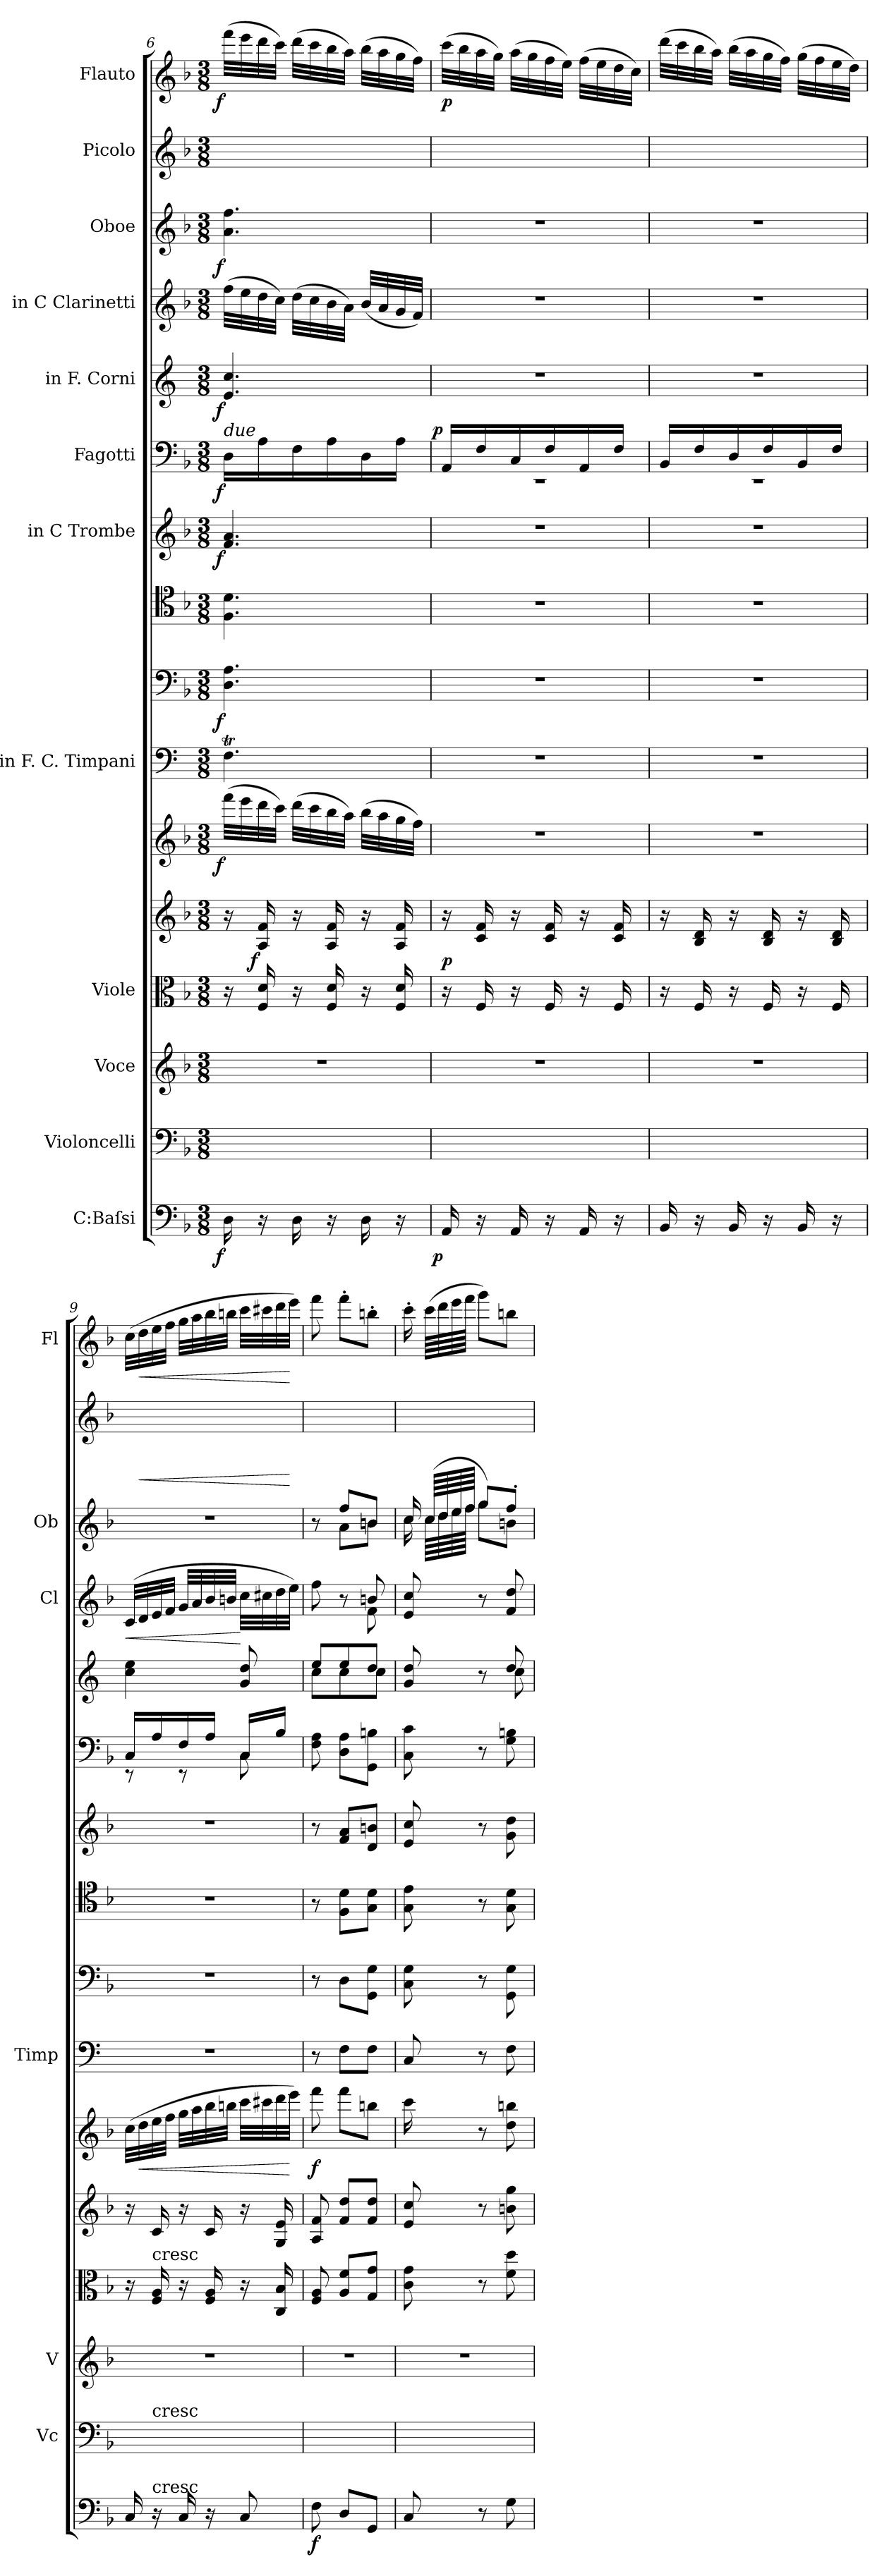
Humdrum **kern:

**kern	**dynam	**kern	**kern	**kern	**kern	**dynam	**kern	**dynam	**kern	**kern	**dynam	**kern	**kern	**dynam	**kern	**dynam	**kern	**dynam	**kern	**dynam	**kern	**dynam	**kern	**dynam	**kern	**dynam
*part16	*part16	*part15	*part14	*part13	*part12	*part12	*part11	*part11	*part10	*part9	*part9	*part8	*part7	*part7	*part6	*part6	*part5	*part5	*part4	*part4	*part3	*part3	*part2	*part2	*part1	*part1
*staff16	*staff16	*staff15	*staff14	*staff13	*staff12	*staff12	*staff11	*staff11	*staff10	*staff9	*staff9	*staff8	*staff7	*staff7	*staff6	*staff6	*staff5	*staff5	*staff4	*staff4	*staff3	*staff3	*staff2	*staff2	*staff1	*staff1
*I"C:Baſsi	*	*I"Violoncelli	*I"Voce	*I"Viole	*	*	*	*	*I"in F. C. Timpani	*	*	*	*I"in C Trombe	*	*I"Fagotti	*	*I"in F. Corni	*	*I"in C Clarinetti	*	*I"Oboe	*	*I"Picolo	*	*I"Flauto	*
*	*	*I'Vc	*I'V	*	*	*	*	*	*I'Timp	*	*	*	*	*	*	*	*	*	*I'Cl	*	*I'Ob	*	*	*	*I'Fl	*
*clefF4	*	*clefF4	*clefG2	*clefC3	*clefG2	*	*clefG2	*	*clefF4	*clefF4	*	*clefC4	*clefG2	*	*clefF4	*	*clefG2	*	*clefG2	*	*clefG2	*	*clefG2	*	*clefG2	*
*	*	*	*	*	*	*	*	*	*	*	*	*	*	*	*	*	*ITrd4c7	*	*	*	*	*	*ITrd-7c-12	*	*	*
*k[b-]	*	*k[b-]	*k[b-]	*k[b-]	*k[b-]	*	*k[b-]	*	*k[]	*k[b-]	*	*k[b-]	*k[b-]	*	*k[b-]	*	*k[b-]	*	*k[b-]	*	*k[b-]	*	*k[b-]	*	*k[b-]	*
*M3/8	*	*M3/8	*M3/8	*M3/8	*M3/8	*	*M3/8	*	*M3/8	*M3/8	*	*M3/8	*M3/8	*	*M3/8	*	*M3/8	*	*M3/8	*	*M3/8	*	*M3/8	*	*M3/8	*
=6	=6	=6	=6	=6	=6	=6	=6	=6	=6	=6	=6	=6	=6	=6	=6	=6	=6	=6	=6	=6	=6	=6	=6	=6	=6	=6
!	!	!	!	!	!	!	!	!	!	!	!	!	!	!	!LO:TX:a:i:t=due	!	!	!	!	!	!	!	!	!	!	!
!	!LO:DY:rj	!	!	!	!	!	!	!LO:DY:rj	!	!	!LO:DY:rj	!	!	!LO:DY:rj	!	!LO:DY:rj	!	!LO:DY:rj	!	!	!	!LO:DY:rj	!	!	!	!LO:DY:rj
16D\	f	16D\yy	4.r	16r	16r	.	(32fff\LLL	f	4.FT\	4.D\ 4.A\	f	4.F\ 4.d\	4.f/ 4.a/	f	16D\LL	f	4.A/ 4.f/	f	(32ff\LLL	.	4.a\ 4.ff\	f	(32fff\LLLyy	.	(32fff\LLL	f
.	.	.	.	.	.	.	32eee\	.	.	.	.	.	.	.	.	.	.	.	32ee\	.	.	.	32eee\yy	.	32eee\	.
!	!	!	!	!	!	!LO:DY:rj	!	!	!	!	!	!	!	!	!	!	!	!	!	!	!	!	!	!	!	!
16r	.	16ryy	.	16F/ 16d/	16A/ 16f/	f	32ddd\	.	.	.	.	.	.	.	16A\	.	.	.	32dd\	.	.	.	32ddd\yy	.	32ddd\	.
.	.	.	.	.	.	.	32ccc\JJJ)	.	.	.	.	.	.	.	.	.	.	.	32cc\JJJ)	.	.	.	32ccc\JJJyy)	.	32ccc\JJJ)	.
16D\	.	16D\yy	.	16r	16r	.	(32ddd\LLL	.	.	.	.	.	.	.	16F\	.	.	.	(32dd\LLL	.	.	.	(32ddd\LLLyy	.	(32ddd\LLL	.
.	.	.	.	.	.	.	32ccc\	.	.	.	.	.	.	.	.	.	.	.	32cc\	.	.	.	32ccc\yy	.	32ccc\	.
16r	.	16ryy	.	16F/ 16d/	16A/ 16f/	.	32bb-\	.	.	.	.	.	.	.	16A\	.	.	.	32b-\	.	.	.	32bb-\yy	.	32bb-\	.
.	.	.	.	.	.	.	32aa\JJJ)	.	.	.	.	.	.	.	.	.	.	.	32a\JJJ)	.	.	.	32aa\JJJyy)	.	32aa\JJJ)	.
16D\	.	16D\yy	.	16r	16r	.	(32bb-\LLL	.	.	.	.	.	.	.	16D\	.	.	.	(32b-/LLL	.	.	.	(32bb-\LLLyy	.	(32bb-\LLL	.
.	.	.	.	.	.	.	32aa\	.	.	.	.	.	.	.	.	.	.	.	32a/	.	.	.	32aa\yy	.	32aa\	.
16r	.	16ryy	.	16F/ 16d/	16A/ 16f/	.	32gg\	.	.	.	.	.	.	.	16A\JJ	.	.	.	32g/	.	.	.	32gg\yy	.	32gg\	.
.	.	.	.	.	.	.	32ff\JJJ)	.	.	.	.	.	.	.	.	.	.	.	32f/JJJ)	.	.	.	32ff\JJJyy)	.	32ff\JJJ)	.
=7	=7	=7	=7	=7	=7	=7	=7	=7	=7	=7	=7	=7	=7	=7	=7	=7	=7	=7	=7	=7	=7	=7	=7	=7	=7	=7
*	*	*	*	*	*	*	*	*	*	*	*	*	*	*	*^	*	*	*	*	*	*	*	*	*	*	*
!	!LO:DY:rj	!	!	!	!	!	!	!	!	!	!	!	!	!	!	!	!LO:DY:a:rj	!	!	!	!	!	!	!	!	!	!
16AA/	p	16AA/yy	4.r	16r	16r	p	4.r	.	4.r	4.r	.	4.r	4.r	.	16AA/LL	4.rEE	p	4.r	.	4.r	.	4.r	.	(32ccc\LLLyy	.	(32ccc\LLL	p
.	.	.	.	.	.	.	.	.	.	.	.	.	.	.	.	.	.	.	.	.	.	.	.	32bb-\yy	.	32bb-\	.
16r	.	16ryy	.	16F/	16c/ 16f/	.	.	.	.	.	.	.	.	.	16F/	.	.	.	.	.	.	.	.	32aa\yy	.	32aa\	.
.	.	.	.	.	.	.	.	.	.	.	.	.	.	.	.	.	.	.	.	.	.	.	.	32gg\JJJyy)	.	32gg\JJJ)	.
16AA/	.	16AA/yy	.	16r	16r	.	.	.	.	.	.	.	.	.	16C/	.	.	.	.	.	.	.	.	(32aa\LLLyy	.	(32aa\LLL	.
.	.	.	.	.	.	.	.	.	.	.	.	.	.	.	.	.	.	.	.	.	.	.	.	32gg\yy	.	32gg\	.
16r	.	16ryy	.	16F/	16c/ 16f/	.	.	.	.	.	.	.	.	.	16F/	.	.	.	.	.	.	.	.	32ff\yy	.	32ff\	.
.	.	.	.	.	.	.	.	.	.	.	.	.	.	.	.	.	.	.	.	.	.	.	.	32ee\JJJyy)	.	32ee\JJJ)	.
16AA/	.	16AA/yy	.	16r	16r	.	.	.	.	.	.	.	.	.	16AA/	.	.	.	.	.	.	.	.	(32ff\LLLyy	.	(32ff\LLL	.
.	.	.	.	.	.	.	.	.	.	.	.	.	.	.	.	.	.	.	.	.	.	.	.	32ee\yy	.	32ee\	.
16r	.	16ryy	.	16F/	16c/ 16f/	.	.	.	.	.	.	.	.	.	16F/JJ	.	.	.	.	.	.	.	.	32dd\yy	.	32dd\	.
.	.	.	.	.	.	.	.	.	.	.	.	.	.	.	.	.	.	.	.	.	.	.	.	32cc\JJJyy)	.	32cc\JJJ)	.
=8	=8	=8	=8	=8	=8	=8	=8	=8	=8	=8	=8	=8	=8	=8	=8	=8	=8	=8	=8	=8	=8	=8	=8	=8	=8	=8	=8
16BB-/	.	16BB-/yy	4.r	16r	16r	.	4.r	.	4.r	4.r	.	4.r	4.r	.	16BB-/LL	4.rEE	.	4.r	.	4.r	.	4.r	.	(32ddd\LLLyy	.	(32ddd\LLL	.
.	.	.	.	.	.	.	.	.	.	.	.	.	.	.	.	.	.	.	.	.	.	.	.	32ccc\yy	.	32ccc\	.
16r	.	16ryy	.	16F/	16B-/ 16d/	.	.	.	.	.	.	.	.	.	16F/	.	.	.	.	.	.	.	.	32bb-\yy	.	32bb-\	.
.	.	.	.	.	.	.	.	.	.	.	.	.	.	.	.	.	.	.	.	.	.	.	.	32aa\JJJyy)	.	32aa\JJJ)	.
16BB-/	.	16BB-/yy	.	16r	16r	.	.	.	.	.	.	.	.	.	16D/	.	.	.	.	.	.	.	.	(32bb-\LLLyy	.	(32bb-\LLL	.
.	.	.	.	.	.	.	.	.	.	.	.	.	.	.	.	.	.	.	.	.	.	.	.	32aa\yy	.	32aa\	.
16r	.	16ryy	.	16F/	16B-/ 16d/	.	.	.	.	.	.	.	.	.	16F/	.	.	.	.	.	.	.	.	32gg\yy	.	32gg\	.
.	.	.	.	.	.	.	.	.	.	.	.	.	.	.	.	.	.	.	.	.	.	.	.	32ff\JJJyy)	.	32ff\JJJ)	.
16BB-/	.	16BB-/yy	.	16r	16r	.	.	.	.	.	.	.	.	.	16BB-/	.	.	.	.	.	.	.	.	(32gg\LLLyy	.	(32gg\LLL	.
.	.	.	.	.	.	.	.	.	.	.	.	.	.	.	.	.	.	.	.	.	.	.	.	32ff\yy	.	32ff\	.
16r	.	16ryy	.	16F/	16B-/ 16d/	.	.	.	.	.	.	.	.	.	16F/JJ	.	.	.	.	.	.	.	.	32ee\yy	.	32ee\	.
.	.	.	.	.	.	.	.	.	.	.	.	.	.	.	.	.	.	.	.	.	.	.	.	32dd\JJJyy)	.	32dd\JJJ)	.
=9	=9	=9	=9	=9	=9	=9	=9	=9	=9	=9	=9	=9	=9	=9	=9	=9	=9	=9	=9	=9	=9	=9	=9	=9	=9	=9	=9
!	!	!	!	!	!	!	!	!	!	!	!	!	!	!	!	!	!	!	!	!	!LO:HP:b	!	!	!	!	!	!
16C/	.	16C/yy	4.r	16r	16r	.	(32cc\LLL	.	4.r	4.r	.	4.r	4.r	.	16C/LL	8rEE	.	4f\ 4a\	.	(32c/LLL	<	4.r	.	(32cc\LLLyy	.	(32cc\LLL	.
!	!	!	!	!	!	!	!	!LO:HP:b	!	!	!	!	!	!	!	!	!	!	!	!	!	!	!	!	!LO:HP:b	!	!LO:HP:b
.	.	.	.	.	.	.	32dd\	<	.	.	.	.	.	.	.	.	.	.	.	32d/	.	.	.	32dd\yy	<	32dd\	<
!	!	!	!	!LO:TX:t=cresc	!	!	!	!	!	!	!	!	!	!	!	!	!	!	!	!	!	!	!	!	!	!	!
!	!	!LO:TX:t=cresc	!	!	!	!	!	!	!	!	!	!	!	!	!	!	!	!	!	!	!	!	!	!	!	!	!
!LO:TX:t=cresc	!	!	!	!	!	!	!	!	!	!	!	!	!	!	!	!	!	!	!	!	!	!	!	!	!	!	!
16r	.	16ryy	.	16F/ 16A/	16c/	.	32ee\	.	.	.	.	.	.	.	16A/	.	.	.	.	32e/	.	.	.	32ee\yy	.	32ee\	.
.	.	.	.	.	.	.	32ff\JJJ	.	.	.	.	.	.	.	.	.	.	.	.	32f/JJJ	.	.	.	32ff\JJJyy	.	32ff\JJJ	.
16C/	.	16C/yy	.	16r	16r	.	32gg\LLL	.	.	.	.	.	.	.	16F/	8rEE	.	.	.	32g/LLL	.	.	.	32gg\LLLyy	.	32gg\LLL	.
.	.	.	.	.	.	.	32aa\	.	.	.	.	.	.	.	.	.	.	.	.	32a/	.	.	.	32aa\yy	.	32aa\	.
16r	.	16ryy	.	16F/ 16A/	16c/	.	32bb-\	.	.	.	.	.	.	.	16A/JJ	.	.	.	.	32b-/	.	.	.	32bb-\yy	.	32bb-\	.
.	.	.	.	.	.	.	32bbn\JJJ	.	.	.	.	.	.	.	.	.	.	.	.	32bn/JJJ	.	.	.	32bbn\JJJyy	.	32bbn\JJJ	.
8C/	.	8C/yy	.	16r	16r	.	32ccc\LLL	.	.	.	.	.	.	.	16C/LL	8C\	.	8c/ 8g/	.	32cc\LLL	[	.	.	32ccc\LLLyy	.	32ccc\LLL	.
.	.	.	.	.	.	.	32ccc#X\	.	.	.	.	.	.	.	.	.	.	.	.	32cc#X\	.	.	.	32ccc#X\yy	.	32ccc#X\	.
.	.	.	.	16C/ 16B-/	16G/ 16e/	.	32ddd\	.	.	.	.	.	.	.	16B-/JJ	.	.	.	.	32dd\	.	.	.	32ddd\yy	.	32ddd\	.
.	.	.	.	.	.	.	32eee\JJJ)	[	.	.	.	.	.	.	.	.	.	.	.	32ee\JJJ)	.	.	.	32eee\JJJyy)	[	32eee\JJJ)	[
*	*	*	*	*	*	*	*	*	*	*	*	*	*	*	*v	*v	*	*	*	*	*	*	*	*	*	*	*
=10	=10	=10	=10	=10	=10	=10	=10	=10	=10	=10	=10	=10	=10	=10	=10	=10	=10	=10	=10	=10	=10	=10	=10	=10	=10	=10
*	*	*	*	*	*	*	*	*	*	*	*	*	*	*	*	*	*^	*	*^	*	*^	*	*	*	*	*
8F\	f	8F\yy	4.r	8F/ 8A/	8A/ 8f/	.	8fff\	f	8r	8r	.	8r	8r	.	8F\ 8A\	.	8a/L	8f\L	.	8ff\	4rcyy	.	8r	8rcyy	.	8fff\yy	.	8fff\	.
8D/L	.	8D/Lyy	.	8A/ 8f/L	8f/ 8dd/L	.	8fff\L	.	8F\L	8D\L	.	8F\ 8d\L	8f/ 8a/L	.	8D\ 8A\L	.	8a/	8f\	.	8r	.	.	8ff/L	8a\L	.	8fff'\Lyy	.	8fff'\L	.
8GG/J	.	8GG/Jyy	.	8G/ 8g/J	8f/ 8dd/J	.	8bbn\J	.	8F\J	8GG\ 8G\J	.	8G\ 8d\J	8d/ 8bn/J	.	8GG\ 8Bn\J	.	8g/J	8f\J	.	8bn/	8f\	.	8bn/J	8bn\J	.	8bbn'\Jyy	.	8bbn'\J	.
=11	=11	=11	=11	=11	=11	=11	=11	=11	=11	=11	=11	=11	=11	=11	=11	=11	=11	=11	=11	=11	=11	=11	=11	=11	=11	=11	=11	=11	=11
!	!	!	!	!	!	!	!LO:N:vis=16	!	!	!	!	!	!	!	!	!	!	!	!	!	!	!	!	!	!	!	!	!	!
*	*	*	*	*	*	*	*	*	*	*	*	*	*	*	*	*	*	*	*	*v	*v	*	*	*	*	*	*	*	*
8C/	.	8C/yy	4.r	8c\ 8g\	8e/ 8cc/	.	8ccc\	.	8C/	8C\ 8G\	.	8G\ 8e\	8e/ 8cc/	.	8C\ 8c\	.	8c/ 8g/	4ryy	.	8e/ 8cc/	.	16cc/	16cc\	.	16ccc'\yy	.	16ccc'\	.
.	.	.	.	.	.	.	.	.	.	.	.	.	.	.	.	.	.	.	.	.	.	(64cc/LLLL	64cc\LLLL	.	(64ccc\LLLLyy	.	(64ccc\LLLL	.
.	.	.	.	.	.	.	.	.	.	.	.	.	.	.	.	.	.	.	.	.	.	64dd/	64dd\	.	64ddd\yy	.	64ddd\	.
.	.	.	.	.	.	.	.	.	.	.	.	.	.	.	.	.	.	.	.	.	.	64ee/	64ee\	.	64eee\yy	.	64eee\	.
.	.	.	.	.	.	.	.	.	.	.	.	.	.	.	.	.	.	.	.	.	.	64ff/JJJJ	64ff\JJJJ	.	64fff\JJJJyy	.	64fff\JJJJ	.
8r	.	8ryy	.	8r	8r	.	8r	.	8r	8r	.	8r	8r	.	8r	.	8r	.	.	8r	.	8gg/L)	8gg\L	.	8ggg\Lyy)	.	8ggg\L)	.
8G\	.	8G\yy	.	8f\ 8dd\	8bn\ 8gg\	.	8dd\ 8bbn\	.	8F\	8GG\ 8G\	.	8G\ 8d\	8g\ 8dd\	.	8G\ 8Bn\	.	8g/	8f\	.	8f/ 8dd/	.	8ff'/J	8bn\J	.	8bbn\Jyy	.	8bbn\J	.
*	*	*	*	*	*	*	*	*	*	*	*	*	*	*	*	*	*v	*v	*	*	*	*v	*v	*	*	*	*	*
=	=	=	=	=	=	=	=	=	=	=	=	=	=	=	=	=	=	=	=	=	=	=	=	=	=	=
*-	*-	*-	*-	*-	*-	*-	*-	*-	*-	*-	*-	*-	*-	*-	*-	*-	*-	*-	*-	*-	*-	*-	*-	*-	*-	*-
